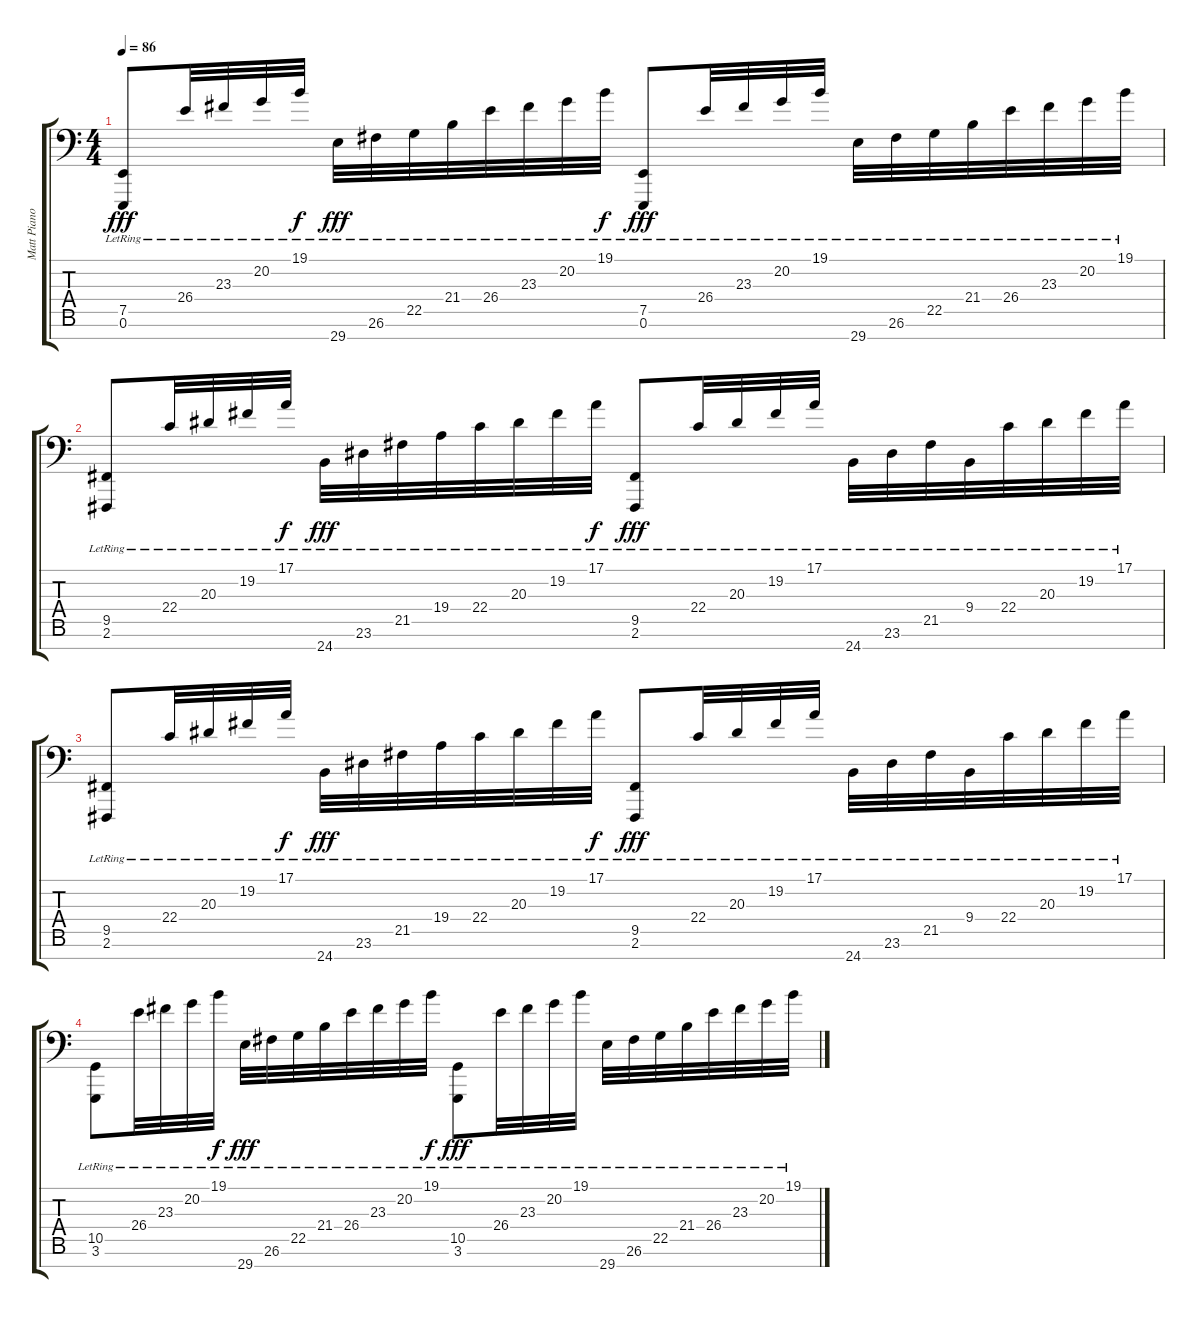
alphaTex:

\track ("Matt Piano (Intro LH)" "Matt Piano") {instrument acousticgrandpiano}
\staff {score tabs}
\tuning (E3 B2 G2 D2 A1 E1 B0) {hide}
\ts (4 4)
\tempo 86
\clef f4
\ks c
(7.5{lr} 0.6{lr}).8{dy fff} 26.4{lr}.32 23.3{lr}.32 20.2{lr}.32 19.1{lr}.32{dy f} 29.7{lr}.32{dy fff} 26.6{lr}.32 22.5{lr}.32 21.4{lr}.32 26.4{lr}.32 23.3{lr}.32 20.2{lr}.32 19.1{lr}.32{dy f} (7.5{lr} 0.6{lr}).8{dy fff} 26.4{lr}.32 23.3{lr}.32 20.2{lr}.32 19.1{lr}.32 29.7{lr}.32 26.6{lr}.32 22.5{lr}.32 21.4{lr}.32 26.4{lr}.32 23.3{lr}.32 20.2{lr}.32 19.1{lr}.32 |
(9.5{lr} 2.6{lr}).8 22.4{lr}.32 20.3{lr}.32 19.2{lr}.32 17.1{lr}.32{dy f} 24.7{lr}.32{dy fff} 23.6{lr}.32 21.5{lr}.32 19.4{lr}.32 22.4{lr}.32 20.3{lr}.32 19.2{lr}.32 17.1{lr}.32{dy f} (9.5{lr} 2.6{lr}).8{dy fff} 22.4{lr}.32 20.3{lr}.32 19.2{lr}.32 17.1{lr}.32 24.7{lr}.32 23.6{lr}.32 21.5{lr}.32 9.4{lr}.32 22.4{lr}.32 20.3{lr}.32 19.2{lr}.32 17.1{lr}.32 |
(9.5{lr} 2.6{lr}).8 22.4{lr}.32 20.3{lr}.32 19.2{lr}.32 17.1{lr}.32{dy f} 24.7{lr}.32{dy fff} 23.6{lr}.32 21.5{lr}.32 19.4{lr}.32 22.4{lr}.32 20.3{lr}.32 19.2{lr}.32 17.1{lr}.32{dy f} (9.5{lr} 2.6{lr}).8{dy fff} 22.4{lr}.32 20.3{lr}.32 19.2{lr}.32 17.1{lr}.32 24.7{lr}.32 23.6{lr}.32 21.5{lr}.32 9.4{lr}.32 22.4{lr}.32 20.3{lr}.32 19.2{lr}.32 17.1{lr}.32 |
(10.5{lr} 3.6{lr}).8 26.4{lr}.32 23.3{lr}.32 20.2{lr}.32 19.1{lr}.32{dy f} 29.7{lr}.32{dy fff} 26.6{lr}.32 22.5{lr}.32 21.4{lr}.32 26.4{lr}.32 23.3{lr}.32 20.2{lr}.32 19.1{lr}.32{dy f} (10.5{lr} 3.6{lr}).8{dy fff} 26.4{lr}.32 23.3{lr}.32 20.2{lr}.32 19.1{lr}.32 29.7{lr}.32 26.6{lr}.32 22.5{lr}.32 21.4{lr}.32 26.4{lr}.32 23.3{lr}.32 20.2{lr}.32 19.1{lr}.32
